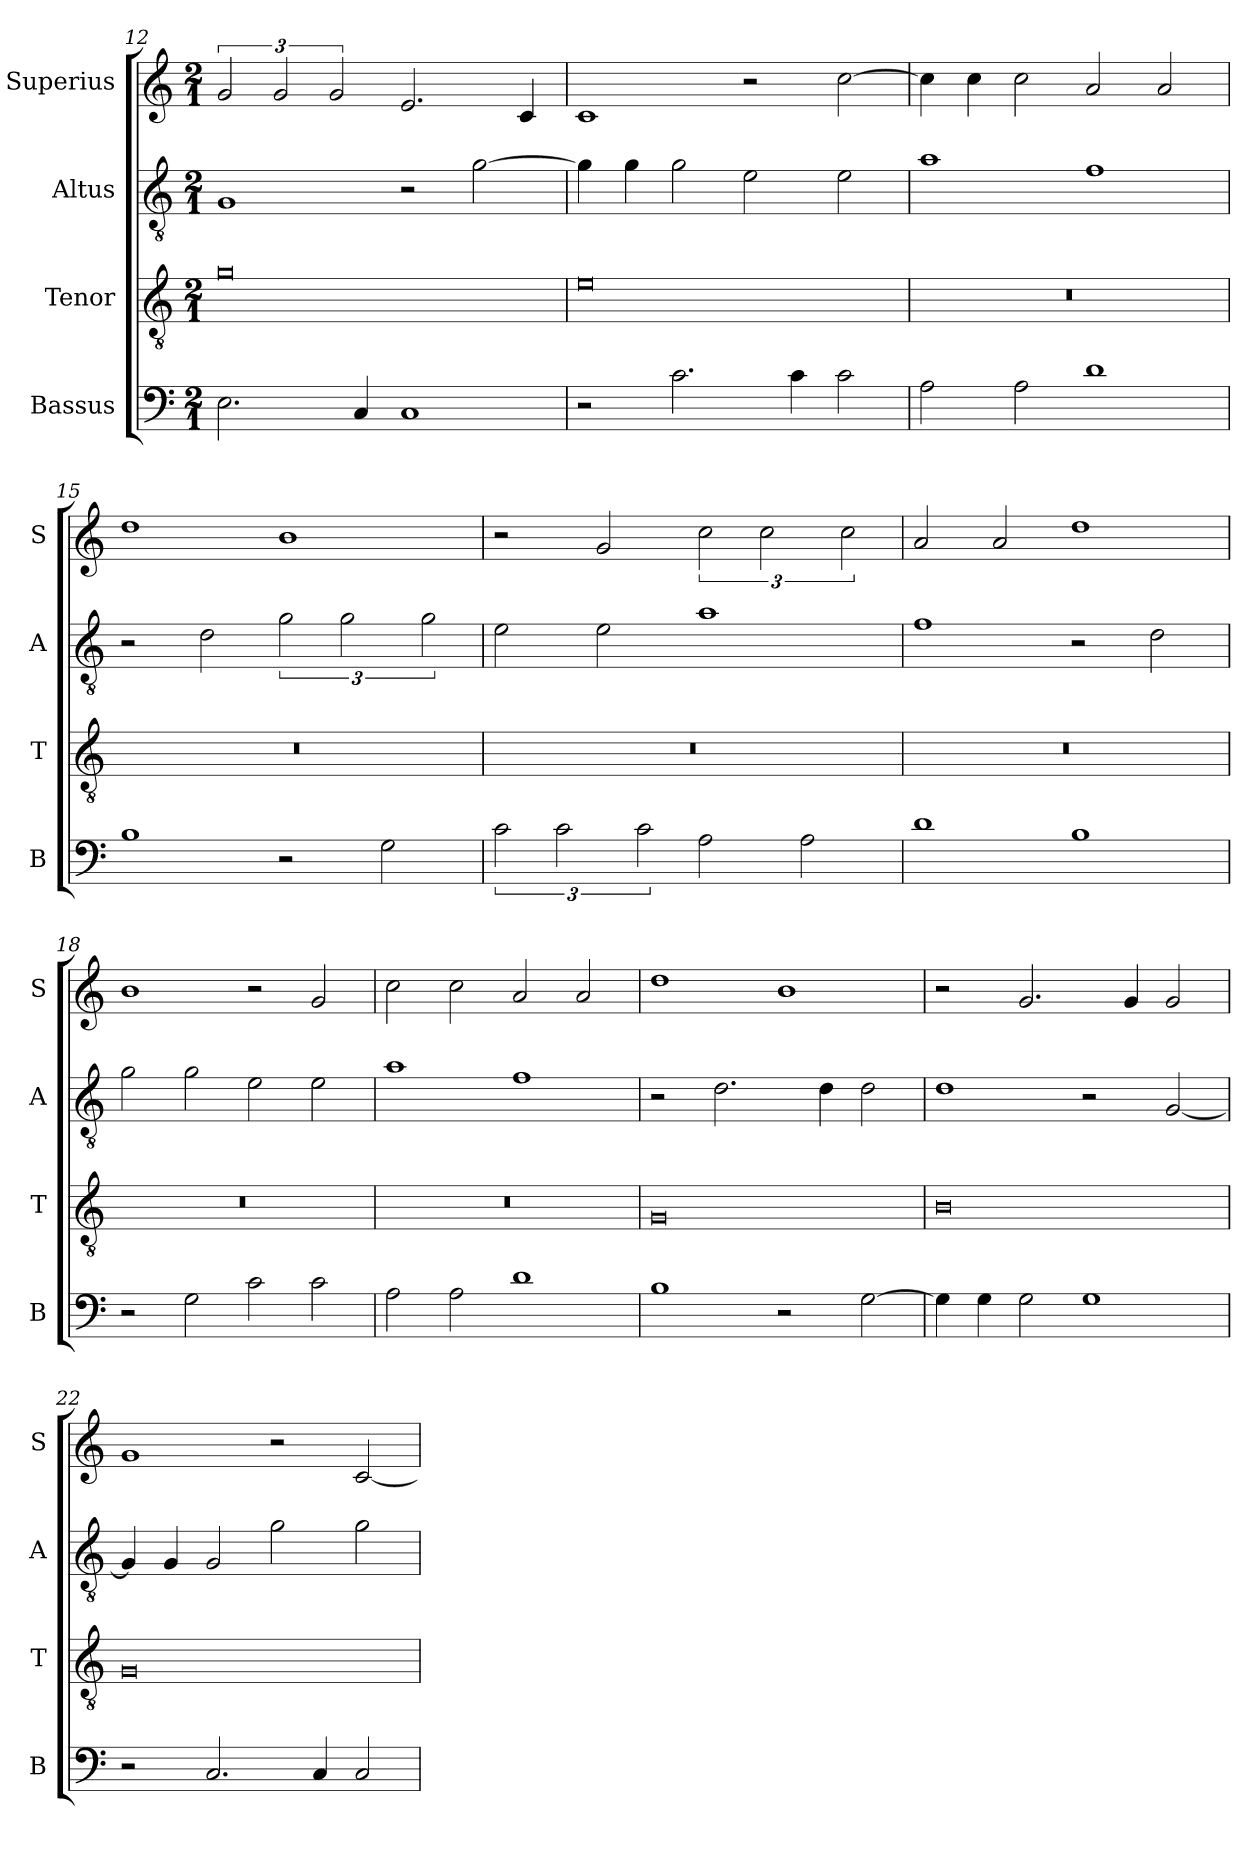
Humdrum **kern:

**kern	**kern	**kern	**kern
*part4	*part3	*part2	*part1
*staff4	*staff3	*staff2	*staff1
*I"Bassus	*I"Tenor	*I"Altus	*I"Superius
*I'B	*I'T	*I'A	*I'S
*clefF4	*clefGv2	*clefGv2	*clefG2
*k[]	*k[]	*k[]	*k[]
*M2/1	*M2/1	*M2/1	*M2/1
=12	=12	=12	=12
2.E\	0g	1G	3g/
.	.	.	3g/
.	.	.	3g/
4C/	.	.	.
1C	.	2r	2.e/
.	.	[2g\	.
.	.	.	4c/
=13	=13	=13	=13
2r	0e	4g\]	1c
.	.	4g\	.
2.c\	.	2g\	.
.	.	2e\	2r
4c\	.	.	.
2c\	.	2e\	[2cc\
=14	=14	=14	=14
2A\	0r	1a	4cc\]
.	.	.	4cc\
2A\	.	.	2cc\
1d	.	1f	2a/
.	.	.	2a/
=15	=15	=15	=15
1B	0r	2r	1dd
.	.	2d\	.
2r	.	3g\	1b
.	.	3g\	.
2G\	.	.	.
.	.	3g\	.
=16	=16	=16	=16
3c\	0r	2e\	2r
3c\	.	.	.
.	.	2e\	2g/
3c\	.	.	.
2A\	.	1a	3cc\
.	.	.	3cc\
2A\	.	.	.
.	.	.	3cc\
=17	=17	=17	=17
1d	0r	1f	2a/
.	.	.	2a/
1B	.	2r	1dd
.	.	2d\	.
=18	=18	=18	=18
2r	0r	2g\	1b
2G\	.	2g\	.
2c\	.	2e\	2r
2c\	.	2e\	2g/
=19	=19	=19	=19
2A\	0r	1a	2cc\
2A\	.	.	2cc\
1d	.	1f	2a/
.	.	.	2a/
=20	=20	=20	=20
1B	0G	2r	1dd
.	.	2.d\	.
2r	.	.	1b
.	.	4d\	.
[2G\	.	2d\	.
=21	=21	=21	=21
4G\]	0B	1d	2r
4G\	.	.	.
2G\	.	.	2.g/
1G	.	2r	.
.	.	.	4g/
.	.	[2G/	2g/
=22	=22	=22	=22
2r	0G	4G/]	1g
.	.	4G/	.
2.C/	.	2G/	.
.	.	2g\	2r
4C/	.	.	.
2C/	.	2g\	[2c/
=	=	=	=
*-	*-	*-	*-
